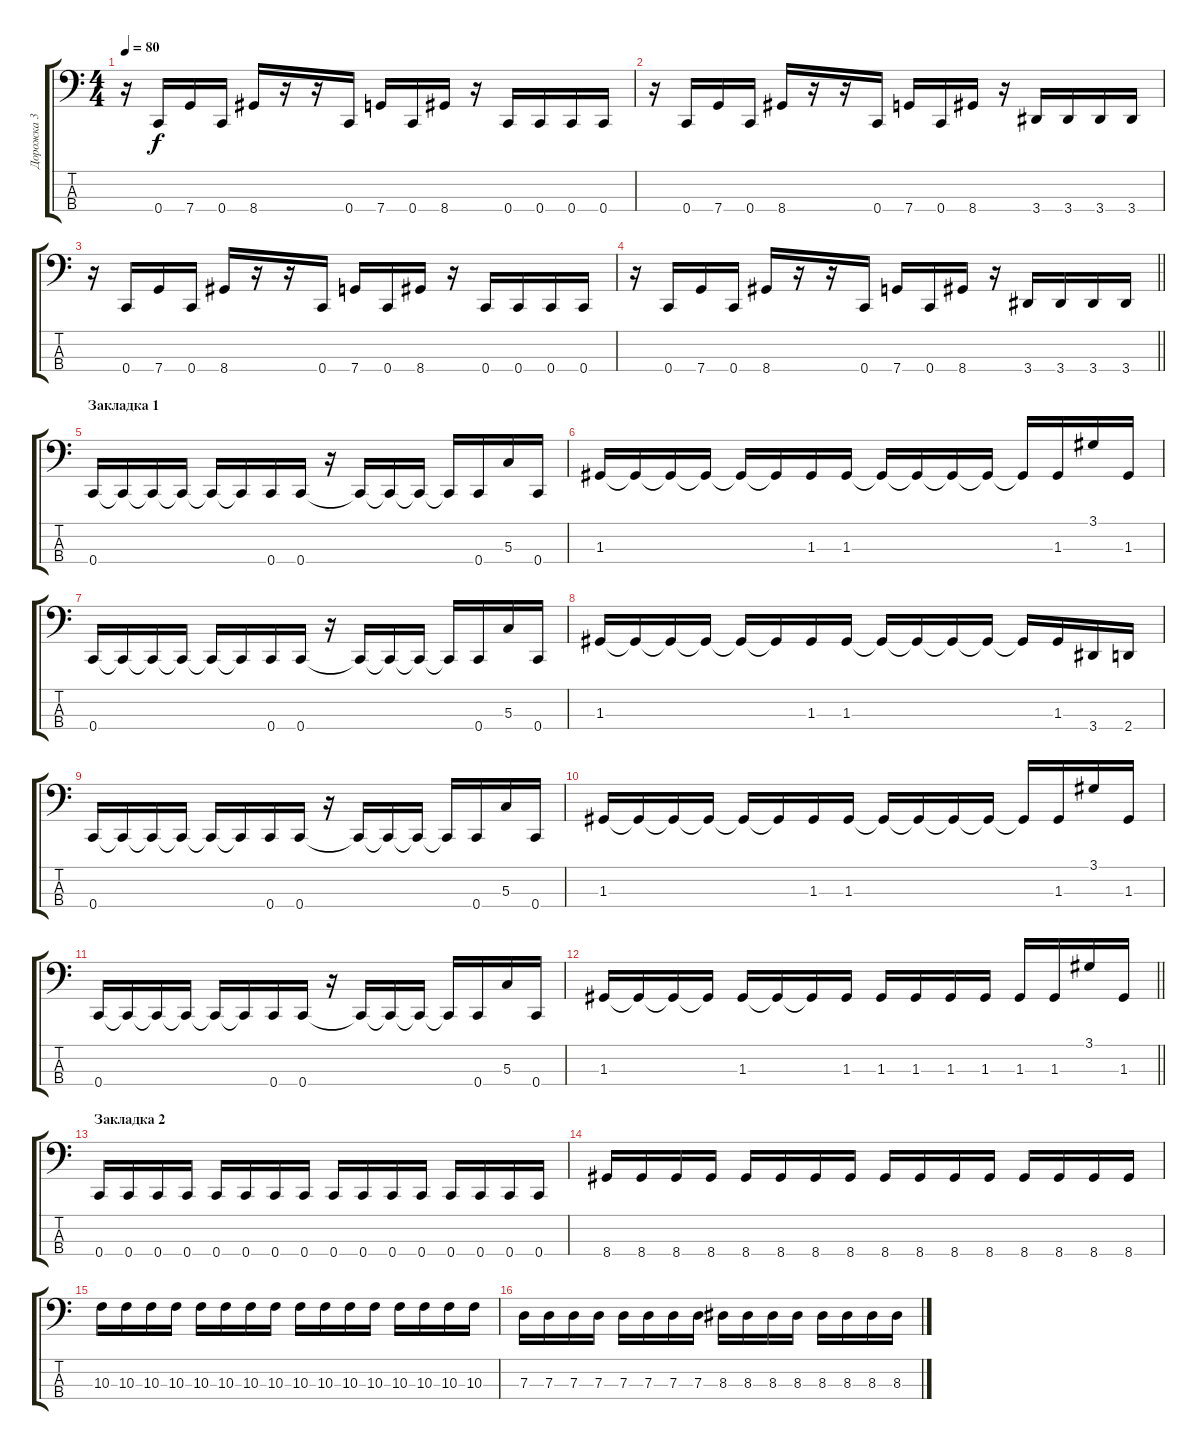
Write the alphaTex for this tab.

\track ("Дорожка 3" "Дорожка 3") {instrument electricbassfinger}
\staff {score tabs}
\tuning (F2 C2 G1 C1) {hide}
\ts (4 4)
\tempo 80
\clef f4
\ks c
r.16{dy f} 0.4.16 7.4.16 0.4.16 8.4.16 r.16 r.16 0.4.16 7.4.16 0.4.16 8.4.16 r.16 0.4.16 0.4.16 0.4.16 0.4.16 |
r.16 0.4.16 7.4.16 0.4.16 8.4.16 r.16 r.16 0.4.16 7.4.16 0.4.16 8.4.16 r.16 3.4.16 3.4.16 3.4.16 3.4.16 |
r.16 0.4.16 7.4.16 0.4.16 8.4.16 r.16 r.16 0.4.16 7.4.16 0.4.16 8.4.16 r.16 0.4.16 0.4.16 0.4.16 0.4.16 |
\barLineRight lightlight
r.16 0.4.16 7.4.16 0.4.16 8.4.16 r.16 r.16 0.4.16 7.4.16 0.4.16 8.4.16 r.16 3.4.16 3.4.16 3.4.16 3.4.16 |
\section ("" "Закладка 1")
0.4.16 0.4{t}.16 0.4{t}.16 0.4{t}.16 0.4{t}.16 0.4{t}.16 0.4.16 0.4.16 r.16 0.4{t}.16 0.4{t}.16 0.4{t}.16 0.4{t}.16 0.4.16 5.3.16 0.4.16 |
1.3.16 1.3{t}.16 1.3{t}.16 1.3{t}.16 1.3{t}.16 1.3{t}.16 1.3.16 1.3.16 1.3{t}.16 1.3{t}.16 1.3{t}.16 1.3{t}.16 1.3{t}.16 1.3.16 3.1.16 1.3.16 |
0.4.16 0.4{t}.16 0.4{t}.16 0.4{t}.16 0.4{t}.16 0.4{t}.16 0.4.16 0.4.16 r.16 0.4{t}.16 0.4{t}.16 0.4{t}.16 0.4{t}.16 0.4.16 5.3.16 0.4.16 |
1.3.16 1.3{t}.16 1.3{t}.16 1.3{t}.16 1.3{t}.16 1.3{t}.16 1.3.16 1.3.16 1.3{t}.16 1.3{t}.16 1.3{t}.16 1.3{t}.16 1.3{t}.16 1.3.16 3.4.16 2.4.16 |
0.4.16 0.4{t}.16 0.4{t}.16 0.4{t}.16 0.4{t}.16 0.4{t}.16 0.4.16 0.4.16 r.16 0.4{t}.16 0.4{t}.16 0.4{t}.16 0.4{t}.16 0.4.16 5.3.16 0.4.16 |
1.3.16 1.3{t}.16 1.3{t}.16 1.3{t}.16 1.3{t}.16 1.3{t}.16 1.3.16 1.3.16 1.3{t}.16 1.3{t}.16 1.3{t}.16 1.3{t}.16 1.3{t}.16 1.3.16 3.1.16 1.3.16 |
0.4.16 0.4{t}.16 0.4{t}.16 0.4{t}.16 0.4{t}.16 0.4{t}.16 0.4.16 0.4.16 r.16 0.4{t}.16 0.4{t}.16 0.4{t}.16 0.4{t}.16 0.4.16 5.3.16 0.4.16 |
\barLineRight lightlight
1.3.16 1.3{t}.16 1.3{t}.16 1.3{t}.16 1.3.16 1.3{t}.16 1.3{t}.16 1.3.16 1.3.16 1.3.16 1.3.16 1.3.16 1.3.16 1.3.16 3.1.16 1.3.16 |
\section ("" "Закладка 2")
0.4.16 0.4.16 0.4.16 0.4.16 0.4.16 0.4.16 0.4.16 0.4.16 0.4.16 0.4.16 0.4.16 0.4.16 0.4.16 0.4.16 0.4.16 0.4.16 |
8.4.16 8.4.16 8.4.16 8.4.16 8.4.16 8.4.16 8.4.16 8.4.16 8.4.16 8.4.16 8.4.16 8.4.16 8.4.16 8.4.16 8.4.16 8.4.16 |
10.3.16 10.3.16 10.3.16 10.3.16 10.3.16 10.3.16 10.3.16 10.3.16 10.3.16 10.3.16 10.3.16 10.3.16 10.3.16 10.3.16 10.3.16 10.3.16 |
7.3.16 7.3.16 7.3.16 7.3.16 7.3.16 7.3.16 7.3.16 7.3.16 8.3.16 8.3.16 8.3.16 8.3.16 8.3.16 8.3.16 8.3.16 8.3.16
